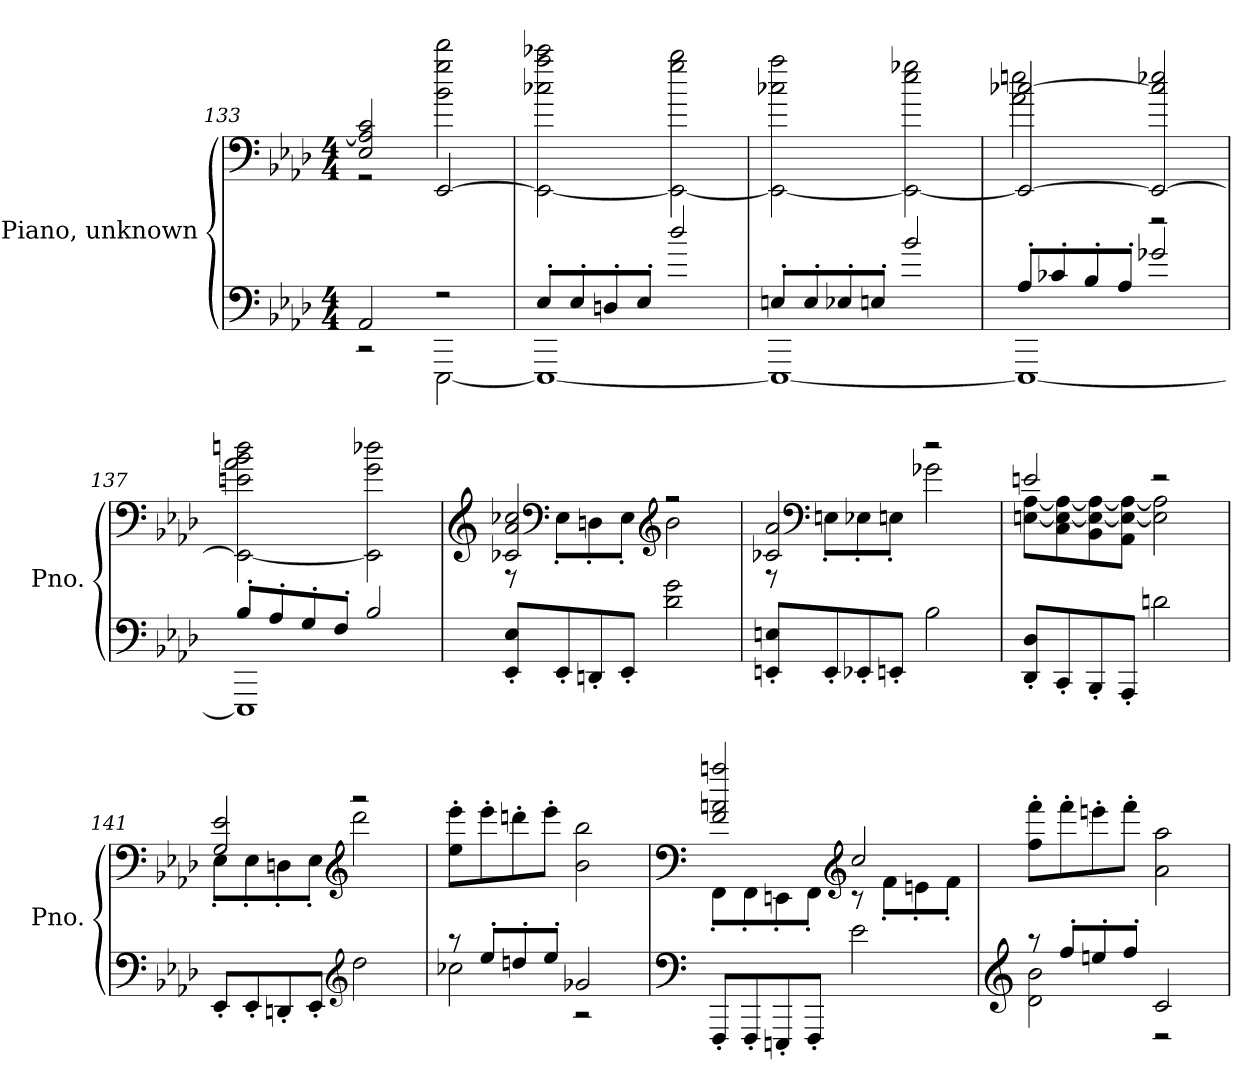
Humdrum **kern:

**kern	**kern
*part1	*part1
*staff2	*staff1
*I"Piano, unknown	*
*I'Pno.	*
*clefF4	*clefF4
*k[b-e-a-d-]	*k[b-e-a-d-]
*M4/4	*M4/4
=133	=133
*^	*^
2AA-/	2r	2E-/ 2A-/] 2c/	2r
2r	[2EEE-\	[2EE-/	2b-\ 2gg\ 2ddd-\
*	*	*v	*v
=134	=134	=134
8E-'/L	1EEE-_	2EE-\_ 2cc-X\ 2aa-\ 2ccc-X\
8E-'/	.	.
8Dn'/	.	.
8E-'/J	.	.
2dd-/	.	2EE-\_ 2gg\ 2bb-\
!!LO:LB:g=z
=135	=135	=135
8En'/L	1EEE-_	2EE-\_ 2cc-X\ 2aa-\
8E'/	.	.
8E-X'/	.	.
8En'/J	.	.
2b-/	.	2EE-\_ 2ee-\ 2gg-X\
=136	=136	=136
*	*	*^
8A-'/L	1EEE-_	2EE-/_ [2cc-X/	2a-\ 2een\
8c-X'/	.	.	.
8B-'/	.	.	.
8A-'/J	.	.	.
2g-X/	.	2EE-/_ 2cc-/] 2ee-X/	2r
*	*	*v	*v
=137	=137	=137
8B-'/L	1EEE-]	2EE-\_ 2en\ 2a-\ 2b-\ 2ddn\
8A-'/	.	.
8G'/	.	.
8F'/J	.	.
2B-/	.	2EE-\] 2g\ 2dd-X\
*v	*v	*
=138	=138
*	*clefG2
*	*^
8EE-/' 8E-/'L	2c-X/ 2a-/ 2cc-X/	8r
*	*clefF4	*
8EE-'/	.	8E-'\L
8DDn'/	.	8Dn'\
8EE-'/J	.	8E-'\J
*	*clefG2	*
2d-\ 2g\	2r	2b-\
!!LO:PB:g=z	!!
=139	=139	=139
8EEn/' 8En/'L	2c-X/ 2a-/	8r
*	*clefF4	*
8EE'/	.	8En'\L
8EE-X'/	.	8E-X'\
8EEn'/J	.	8En'\J
2B-\	2r	2g-X\
=140	=140	=140
8DD-/' 8D-/'L	2en/	[8En\ [8A-\L
8CC'/	.	8C\ 8E\_ 8A-\_
8BBB-'/	.	8BB-\ 8E\_ 8A-\_
8AAA-'/J	.	8AA-\ 8E\_ 8A-\_J
2dn\	2r	2E\] 2A-\]
=141	=141	=141
8EE-'/L	2G/ 2e-/	8E-'\L
8EE-'/	.	8E-'\
8DDn'/	.	8Dn'\
8EE-'/J	.	8E-'\J
*clefG2	*clefG2	*
2dd-\	2r	2ddd-\
*	*v	*v
=142	=142
*^	*
8r	2cc-X\	8ee-\' 8eee-\'L
8ee-'/L	.	8eee-'\
8ddn'/	.	8dddn'\
8ee-'/J	.	8eee-'\J
2g-X/	2r	2b-\ 2bb-\
*v	*v	*
!!LO:LB:g=z
=143	=143
*clefF4	*clefF4
*	*^
8FFF'/L	2f/ 2an/ 2aan/	8FF'\L
8FFF'/	.	8FF'\
8EEEn'/	.	8EEn'\
8FFF'/J	.	8FF'\J
*	*clefG2	*
2e-\	2cc/	8r
.	.	8f'\L
.	.	8en'\
.	.	8f'\J
*	*v	*v
=144	=144
*clefG2	*
*^	*
8r	2d-\ 2b-\	8ff\' 8fff\'L
8ff'/L	.	8fff'\
8een'/	.	8eeen'\
8ff'/J	.	8fff'\J
2c/	2r	2a-\ 2aa-\
*v	*v	*
=	=
*-	*-
